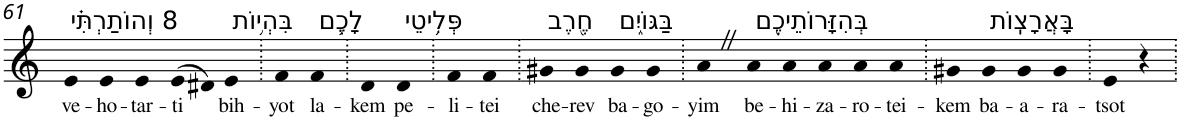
**kern	**text
*part1	*part1
*staff1	*staff1
*I"Piano	*
*I'Pno	*
!!LO:PB:g=z
*clefG2	*
*k[]	*
=61	=61
!LO:TX:a:t=8 וְהוֹתַרְתִּ֗י	!
!	!LO:LY:b
4e	ve-
!	!LO:LY:b
4e	-ho-
!	!LO:LY:b
4e	-tar-
!	!LO:LY:b
(>8e	-ti
8d#X)	.
!LO:TX:a:t=בִּהְי֥וֹת	!
!	!LO:LY:b
4e	bih-
=62.	=62.
!	!LO:LY:b
4f	-yot
!LO:TX:a:t=לָכֶ֛ם	!
!	!LO:LY:b
4f	la-
=63.	=63.
!	!LO:LY:b
4d	-kem
!LO:TX:a:t=פְּלִ֥יטֵי	!
!	!LO:LY:b
4d	pe-
=64.	=64.
!	!LO:LY:b
4f	-li-
!	!LO:LY:b
4f	-tei
=65.	=65.
!LO:TX:a:t=חֶ֖רֶב	!
!	!LO:LY:b
4g#X	che-
!	!LO:LY:b
4g#	-rev
!LO:TX:a:t=בַּגּוֹיִ֑ם	!
!	!LO:LY:b
4g#	ba-
!	!LO:LY:b
4g#	-go-
=66.	=66.
!	!LO:LY:b
4aZ	-yim
!LO:TX:a:t=בְּהִזָּרוֹתֵיכֶ֖ם	!
!	!LO:LY:b
4a	be-
!	!LO:LY:b
4a	-hi-
!	!LO:LY:b
4a	-za-
!	!LO:LY:b
4a	-ro-
!	!LO:LY:b
4a	-tei-
=67.	=67.
!	!LO:LY:b
4g#X	-kem
!LO:TX:a:t=בָּאֲרָצֽוֹת	!
!	!LO:LY:b
4g#	ba-
!	!LO:LY:b
4g#	-a-
!	!LO:LY:b
4g#	-ra-
=68.	=68.
!	!LO:LY:b
4e	-tsot
4r	.
=.	=.
*-	*-
